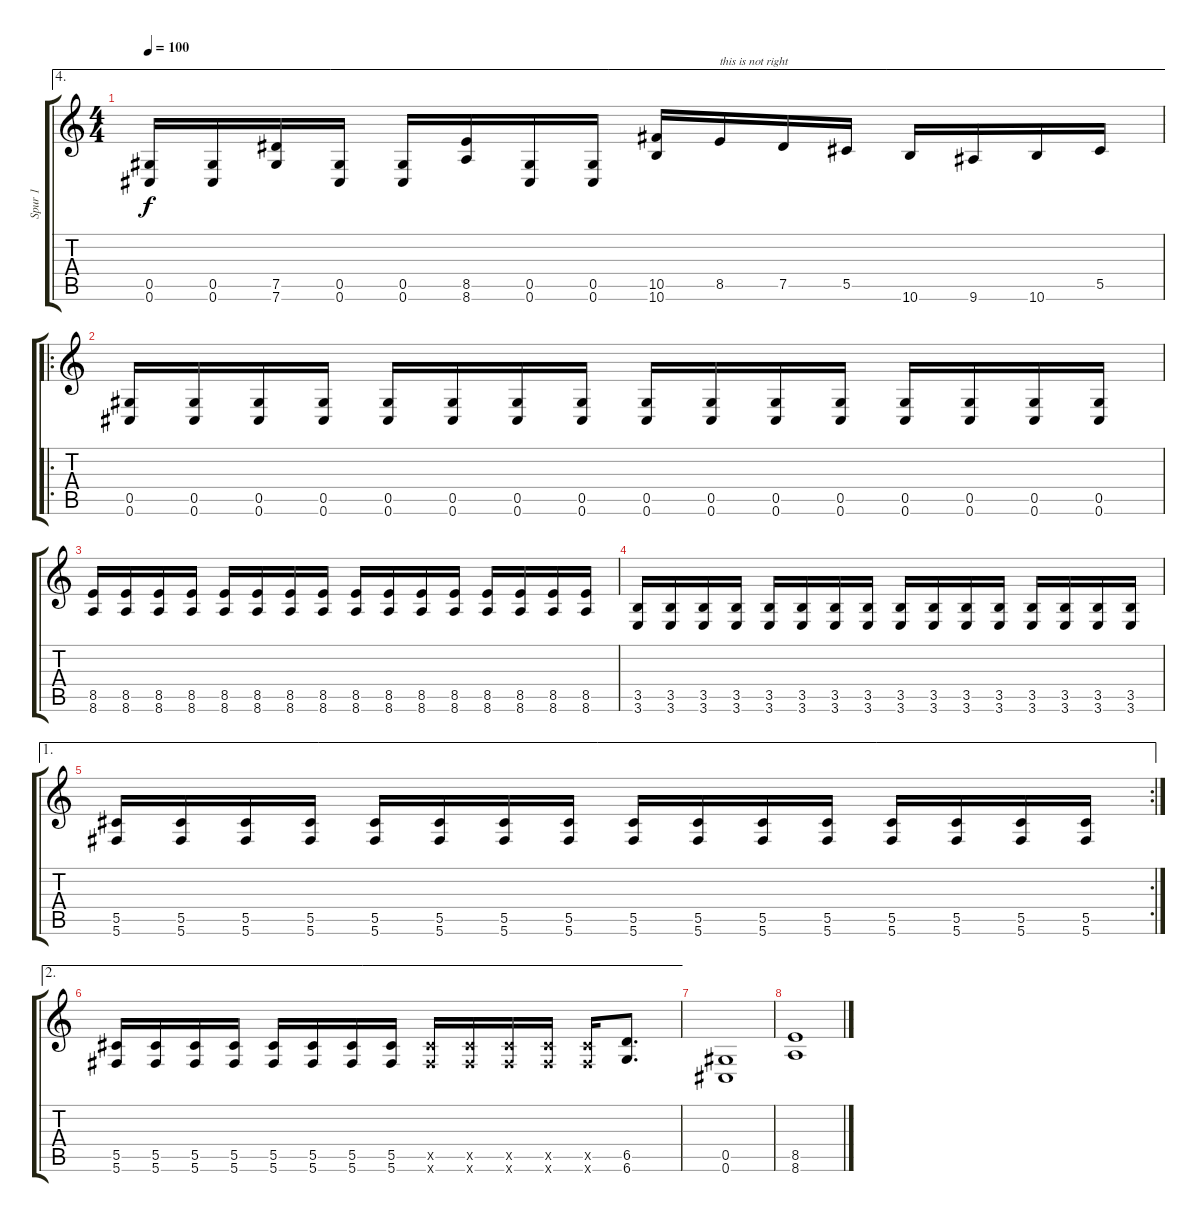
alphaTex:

\track ("Spur 1" "Spur 1") {instrument overdrivenguitar}
\staff {score tabs}
\tuning (Eb4 Bb3 Gb3 Db3 Ab2 Db2) {hide}
\ae 4
\ts (4 4)
\tempo 100
\clef g2
\ks c
(0.5 0.6).16{dy f} (0.5 0.6).16 (7.5 7.6).16 (0.5 0.6).16 (0.5 0.6).16 (8.5 8.6).16 (0.5 0.6).16 (0.5 0.6).16 (10.5 10.6).16 8.5.16{txt "this is not right"} 7.5.16 5.5.16 10.6.16 9.6.16 10.6.16 5.5.16 |
\ro
(0.5 0.6).16 (0.5 0.6).16 (0.5 0.6).16 (0.5 0.6).16 (0.5 0.6).16 (0.5 0.6).16 (0.5 0.6).16 (0.5 0.6).16 (0.5 0.6).16 (0.5 0.6).16 (0.5 0.6).16 (0.5 0.6).16 (0.5 0.6).16 (0.5 0.6).16 (0.5 0.6).16 (0.5 0.6).16 |
(8.5 8.6).16 (8.5 8.6).16 (8.5 8.6).16 (8.5 8.6).16 (8.5 8.6).16 (8.5 8.6).16 (8.5 8.6).16 (8.5 8.6).16 (8.5 8.6).16 (8.5 8.6).16 (8.5 8.6).16 (8.5 8.6).16 (8.5 8.6).16 (8.5 8.6).16 (8.5 8.6).16 (8.5 8.6).16 |
(3.5 3.6).16 (3.5 3.6).16 (3.5 3.6).16 (3.5 3.6).16 (3.5 3.6).16 (3.5 3.6).16 (3.5 3.6).16 (3.5 3.6).16 (3.5 3.6).16 (3.5 3.6).16 (3.5 3.6).16 (3.5 3.6).16 (3.5 3.6).16 (3.5 3.6).16 (3.5 3.6).16 (3.5 3.6).16 |
\ae 1
\rc 2
(5.5 5.6).16 (5.5 5.6).16 (5.5 5.6).16 (5.5 5.6).16 (5.5 5.6).16 (5.5 5.6).16 (5.5 5.6).16 (5.5 5.6).16 (5.5 5.6).16 (5.5 5.6).16 (5.5 5.6).16 (5.5 5.6).16 (5.5 5.6).16 (5.5 5.6).16 (5.5 5.6).16 (5.5 5.6).16 |
\ae 2
(5.5 5.6).16 (5.5 5.6).16 (5.5 5.6).16 (5.5 5.6).16 (5.5 5.6).16 (5.5 5.6).16 (5.5 5.6).16 (5.5 5.6).16 (5.5{x} 5.6{x}).16 (5.5{x} 5.6{x}).16 (5.5{x} 5.6{x}).16 (5.5{x} 5.6{x}).16 (5.5{x} 5.6{x}).16 (6.5 6.6).8{d} |
(0.5 0.6).1 |
(8.5 8.6).1
